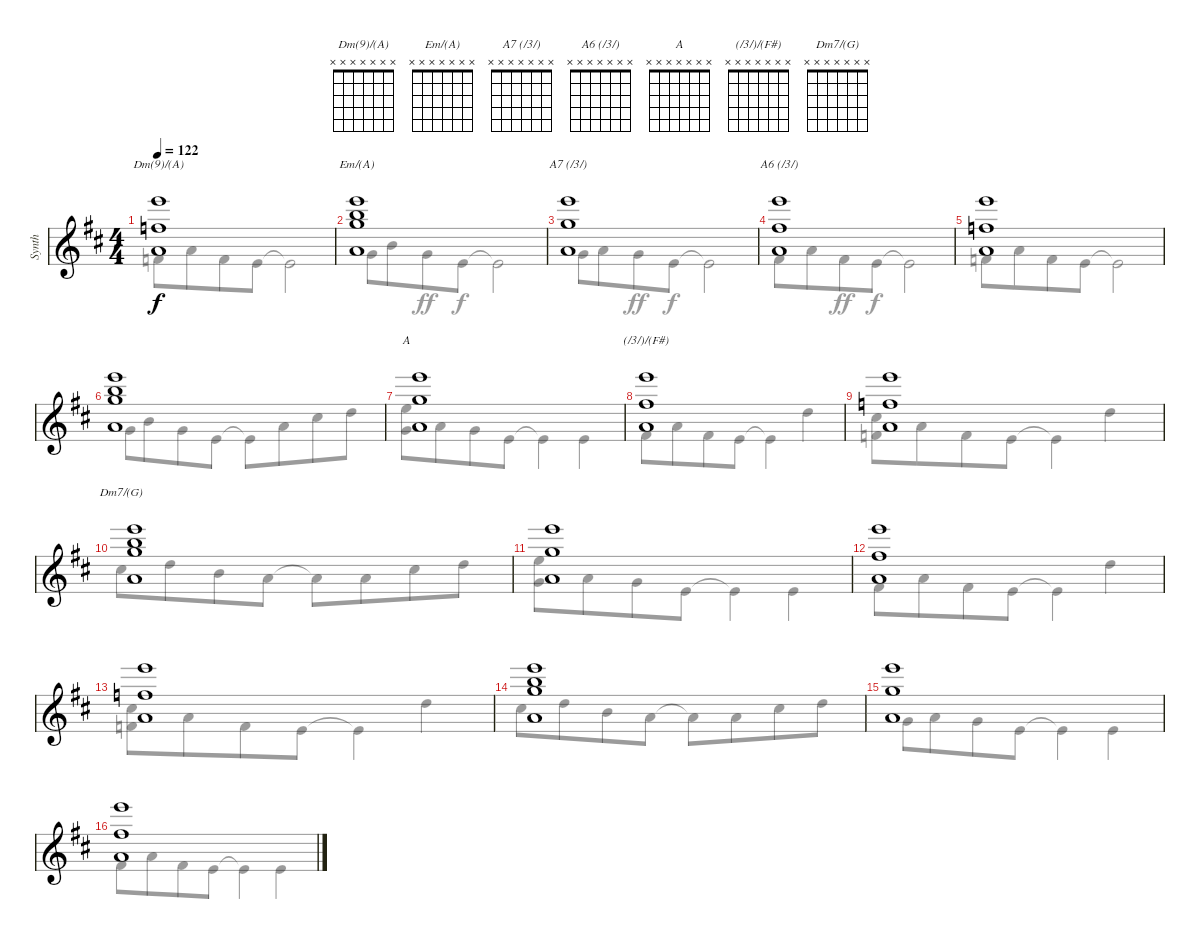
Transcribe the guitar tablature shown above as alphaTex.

\track ("Synth" "Synth") {instrument pad4choir}
\staff {score}
\tuning (E5 B4 G4 D4 A3 E3 B2) {hide}
\chord ("Dm(9)/(A)" x x x x x x x)
\chord ("Em/(A)" x x x x x x x)
\chord ("A7 (/3/)" x x x x x x x)
\chord ("A6 (/3/)" x x x x x x x)
\chord ("A" x x x x x x x)
\chord ("(/3/)/(F#)" x x x x x x x)
\chord ("Dm7/(G)" x x x x x x x)
\voice
\ts (4 4)
\tempo 122
\clef g2
\ks d
(1.1 17.2 2.3).1{ch "Dm(9)/(A)" dy f} |
(3.1 12.2 2.3 26.4).1{ch "Em/(A)"} |
(3.1 17.2 2.3).1{ch "A7 (/3/)"} |
(2.1 17.2 2.3).1{ch "A6 (/3/)"} |
(1.1 17.2 2.3).1 |
(3.1 12.2 21.3 7.4).1 |
(3.1 17.2 2.3).1{ch "A"} |
(2.1 17.2 2.3).1{ch "(/3/)/(F#)"} |
(1.1 17.2 2.3).1 |
(3.1 12.2 2.3 26.4).1{ch "Dm7/(G)"} |
(3.1 17.2 2.3).1 |
(2.1 17.2 2.3).1 |
(1.1 17.2 2.3).1 |
(3.1 12.2 21.3 7.4).1 |
(3.1 17.2 2.3).1 |
(2.1 17.2 2.3).1
\voice
\clef g2
\ottava regular
\simile none
\ks d
3.4.8{dy f} 7.4.8{beam merge} 3.4.8 2.4.8 2.4{t}.2 |
10.5.8 14.5.8{beam merge} 10.5.8{dy ff} 7.5.8{dy f} 7.5{t}.2 |
5.4.8 7.4.8{beam merge} 5.4.8{dy ff} 2.4.8{dy f} 2.4{t}.2 |
4.4.8 7.4.8{beam merge} 4.4.8{dy ff} 2.4.8{dy f} 2.4{t}.2 |
3.4.8 7.4.8{beam merge} 3.4.8 2.4.8 2.4{t}.2 |
10.5.8 14.5.8{beam merge} 10.5.8 7.5.8 7.5{t}.8 12.5.8{beam merge} 16.5.8 17.5.8 |
(5.4 19.5).8 7.4.8{beam merge} 5.4.8 2.4.8 2.4{t}.4 2.4.4 |
4.4.8 7.4.8{beam merge} 4.4.8 2.4.8 2.4{t}.4 3.2.4 |
(3.4 16.5).8 7.4.8{beam merge} 3.4.8 2.4.8 2.4{t}.4 12.4.4 |
16.5.8 17.5.8{beam merge} 14.5.8 12.5.8 12.5{t}.8 12.5.8{beam merge} 16.5.8 17.5.8 |
(5.4 19.5).8 7.4.8{beam merge} 5.4.8 2.4.8 2.4{t}.4 2.4.4 |
4.4.8 7.4.8{beam merge} 4.4.8 2.4.8 2.4{t}.4 12.4.4 |
(3.4 16.5).8 7.4.8{beam merge} 3.4.8 2.4.8 2.4{t}.4 12.4.4 |
16.5.8 17.5.8{beam merge} 14.5.8 12.5.8 12.5{t}.8 12.5.8{beam merge} 16.5.8 17.5.8 |
5.4.8 7.4.8{beam merge} 5.4.8 2.4.8 2.4{t}.4 2.4.4 |
4.4.8 7.4.8{beam merge} 4.4.8 2.4.8 2.4{t}.4 2.4.4
